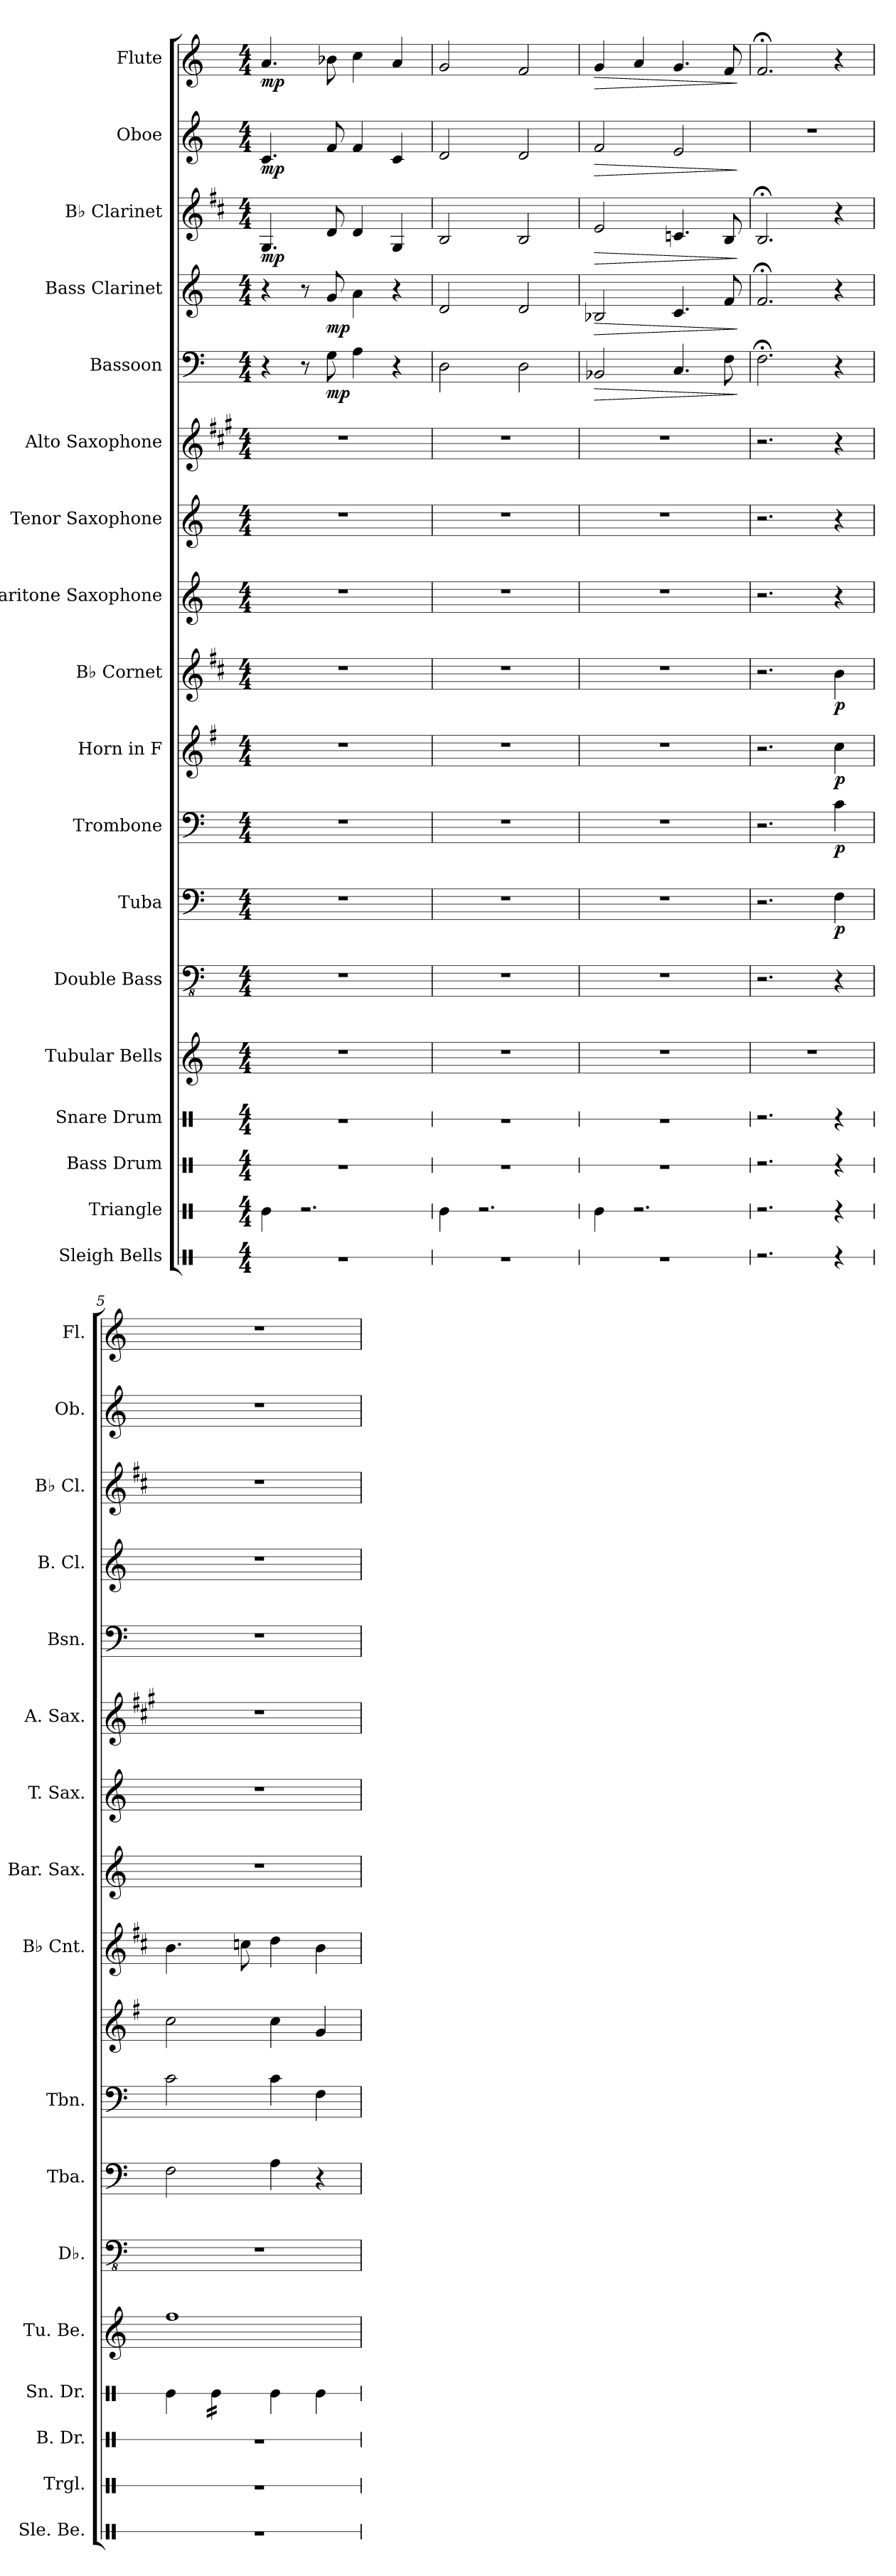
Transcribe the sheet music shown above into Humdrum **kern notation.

**kern	**kern	**kern	**kern	**kern	**kern	**kern	**dynam	**kern	**dynam	**kern	**dynam	**kern	**dynam	**kern	**kern	**kern	**kern	**dynam	**kern	**dynam	**kern	**dynam	**kern	**dynam	**kern	**dynam
*part18	*part17	*part16	*part15	*part14	*part13	*part12	*part12	*part11	*part11	*part10	*part10	*part9	*part9	*part8	*part7	*part6	*part5	*part5	*part4	*part4	*part3	*part3	*part2	*part2	*part1	*part1
*staff18	*staff17	*staff16	*staff15	*staff14	*staff13	*staff12	*staff12	*staff11	*staff11	*staff10	*staff10	*staff9	*staff9	*staff8	*staff7	*staff6	*staff5	*staff5	*staff4	*staff4	*staff3	*staff3	*staff2	*staff2	*staff1	*staff1
*I"Sleigh Bells	*I"Triangle	*I"Bass Drum	*I"Snare Drum	*I"Tubular Bells	*I"Double Bass	*I"Tuba	*	*I"Trombone	*	*I"Horn in F	*	*I"B♭ Cornet	*	*I"Baritone Saxophone	*I"Tenor Saxophone	*I"Alto Saxophone	*I"Bassoon	*	*I"Bass Clarinet	*	*I"B♭ Clarinet	*	*I"Oboe	*	*I"Flute	*
*I'Sle. Be.	*I'Trgl.	*I'B. Dr.	*I'Sn. Dr.	*I'Tu. Be.	*I'Db.	*I'Tba.	*	*I'Tbn.	*	*	*	*I'B♭ Cnt.	*	*I'Bar. Sax.	*I'T. Sax.	*I'A. Sax.	*I'Bsn.	*	*I'B. Cl.	*	*I'B♭ Cl.	*	*I'Ob.	*	*I'Fl.	*
*stria1	*stria1	*stria1	*stria1	*	*	*	*	*	*	*	*	*	*	*	*	*	*	*	*	*	*	*	*	*	*	*
*clefX	*clefX	*clefX	*clefX	*clefG2	*clefFv4	*clefF4	*	*clefF4	*	*clefG2	*	*clefG2	*	*clefG2	*clefG2	*clefG2	*clefF4	*	*clefG2	*	*clefG2	*	*clefG2	*	*clefG2	*
*	*	*	*	*	*ITrd7c12	*	*	*	*	*ITrd4c7	*	*ITrd1c2	*	*ITrd12c21	*ITrd8c14	*ITrd5c9	*	*	*ITrd8c14	*	*ITrd1c2	*	*	*	*	*
*k[]	*k[]	*k[]	*k[]	*k[]	*k[]	*k[]	*	*k[]	*	*k[]	*	*k[]	*	*k[]	*k[]	*k[]	*k[]	*	*k[]	*	*k[]	*	*k[]	*	*k[]	*
*M4/4	*M4/4	*M4/4	*M4/4	*M4/4	*M4/4	*M4/4	*	*M4/4	*	*M4/4	*	*M4/4	*	*M4/4	*M4/4	*M4/4	*M4/4	*	*M4/4	*	*M4/4	*	*M4/4	*	*M4/4	*
=1	=1	=1	=1	=1	=1	=1	=1	=1	=1	=1	=1	=1	=1	=1	=1	=1	=1	=1	=1	=1	=1	=1	=1	=1	=1	=1
!	!	!	!	!	!	!	!	!	!	!	!	!	!	!	!	!	!	!	!	!	!	!LO:DY:b	!	!LO:DY:b	!	!LO:DY:b
1r	4Re\	1r	1r	1r	1r	1r	.	1r	.	1r	.	1r	.	1r	1r	1r	4r	.	4r	.	4.F/	mp	4.c/	mp	4.a/	mp
.	2.r	.	.	.	.	.	.	.	.	.	.	.	.	.	.	.	8r	.	8r	.	.	.	.	.	.	.
!	!	!	!	!	!	!	!	!	!	!	!	!	!	!	!	!	!	!LO:DY:b	!	!LO:DY:b	!	!	!	!	!	!
.	.	.	.	.	.	.	.	.	.	.	.	.	.	.	.	.	8G\	mp	8G/	mp	8c/	.	8f/	.	8b-X\	.
.	.	.	.	.	.	.	.	.	.	.	.	.	.	.	.	.	4A\	.	4A\	.	4c/	.	4f/	.	4cc\	.
.	.	.	.	.	.	.	.	.	.	.	.	.	.	.	.	.	4r	.	4r	.	4F/	.	4c/	.	4a/	.
=2	=2	=2	=2	=2	=2	=2	=2	=2	=2	=2	=2	=2	=2	=2	=2	=2	=2	=2	=2	=2	=2	=2	=2	=2	=2	=2
1r	4Re\	1r	1r	1r	1r	1r	.	1r	.	1r	.	1r	.	1r	1r	1r	2D\	.	2D/	.	2A/	.	2d/	.	2g/	.
.	2.r	.	.	.	.	.	.	.	.	.	.	.	.	.	.	.	.	.	.	.	.	.	.	.	.	.
.	.	.	.	.	.	.	.	.	.	.	.	.	.	.	.	.	2D\	.	2D/	.	2A/	.	2d/	.	2f/	.
=3	=3	=3	=3	=3	=3	=3	=3	=3	=3	=3	=3	=3	=3	=3	=3	=3	=3	=3	=3	=3	=3	=3	=3	=3	=3	=3
!	!	!	!	!	!	!	!	!	!	!	!	!	!	!	!	!	!	!LO:HP:b	!	!LO:HP:b	!	!LO:HP:b	!	!LO:HP:b	!	!LO:HP:b
1r	4Re\	1r	1r	1r	1r	1r	.	1r	.	1r	.	1r	.	1r	1r	1r	2BB-X/	>	2BB-X/	>	2d/	>	2f/	>	4g/	>
.	2.r	.	.	.	.	.	.	.	.	.	.	.	.	.	.	.	.	.	.	.	.	.	.	.	4a/	.
.	.	.	.	.	.	.	.	.	.	.	.	.	.	.	.	.	4.C/	.	4.C/	.	4.B-X/	.	2e/	.	4.g/	.
.	.	.	.	.	.	.	.	.	.	.	.	.	.	.	.	.	8F\	.	8F/	.	8A/	.	.	.	8f/	.
.	.	.	.	.	.	.	.	.	.	.	.	.	.	.	.	.	.	]	.	]	.	]	.	]	.	]
=4	=4	=4	=4	=4	=4	=4	=4	=4	=4	=4	=4	=4	=4	=4	=4	=4	=4	=4	=4	=4	=4	=4	=4	=4	=4	=4
2.r	2.r	2.r	2.r	1r	2.r	2.r	.	2.r	.	2.r	.	2.r	.	2.r	2.r	2.r	2.F;<\	.	2.F;</	.	2.A;</	.	1r	.	2.f;</	.
!	!	!	!	!	!	!	!LO:DY:b	!	!LO:DY:b	!	!LO:DY:b	!	!LO:DY:b	!	!	!	!	!	!	!	!	!	!	!	!	!
4r	4r	4r	4r	.	4r	4F\	p	4c\	p	4f\	p	4a\	p	4r	4r	4r	4r	.	4r	.	4r	.	.	.	4r	.
=5	=5	=5	=5	=5	=5	=5	=5	=5	=5	=5	=5	=5	=5	=5	=5	=5	=5	=5	=5	=5	=5	=5	=5	=5	=5	=5
1r	1r	1r	4Re\	1ff	1r	2F\	.	2c\	.	2f\	.	4.a\	.	1r	1r	1r	1r	.	1r	.	1r	.	1r	.	1r	.
*	*	*	*tremolo	*	*	*	*	*	*	*	*	*	*	*	*	*	*	*	*	*	*	*	*	*	*	*
.	.	.	16Re\LL	.	.	.	.	.	.	.	.	.	.	.	.	.	.	.	.	.	.	.	.	.	.	.
.	.	.	16Re\	.	.	.	.	.	.	.	.	.	.	.	.	.	.	.	.	.	.	.	.	.	.	.
.	.	.	16Re\	.	.	.	.	.	.	.	.	8b-X\	.	.	.	.	.	.	.	.	.	.	.	.	.	.
.	.	.	16Re\JJ	.	.	.	.	.	.	.	.	.	.	.	.	.	.	.	.	.	.	.	.	.	.	.
*	*	*	*Xtremolo	*	*	*	*	*	*	*	*	*	*	*	*	*	*	*	*	*	*	*	*	*	*	*
.	.	.	4Re\	.	.	4A\	.	4c\	.	4f\	.	4cc\	.	.	.	.	.	.	.	.	.	.	.	.	.	.
.	.	.	4Re\	.	.	4r	.	4F\	.	4c/	.	4a\	.	.	.	.	.	.	.	.	.	.	.	.	.	.
=	=	=	=	=	=	=	=	=	=	=	=	=	=	=	=	=	=	=	=	=	=	=	=	=	=	=
*-	*-	*-	*-	*-	*-	*-	*-	*-	*-	*-	*-	*-	*-	*-	*-	*-	*-	*-	*-	*-	*-	*-	*-	*-	*-	*-
